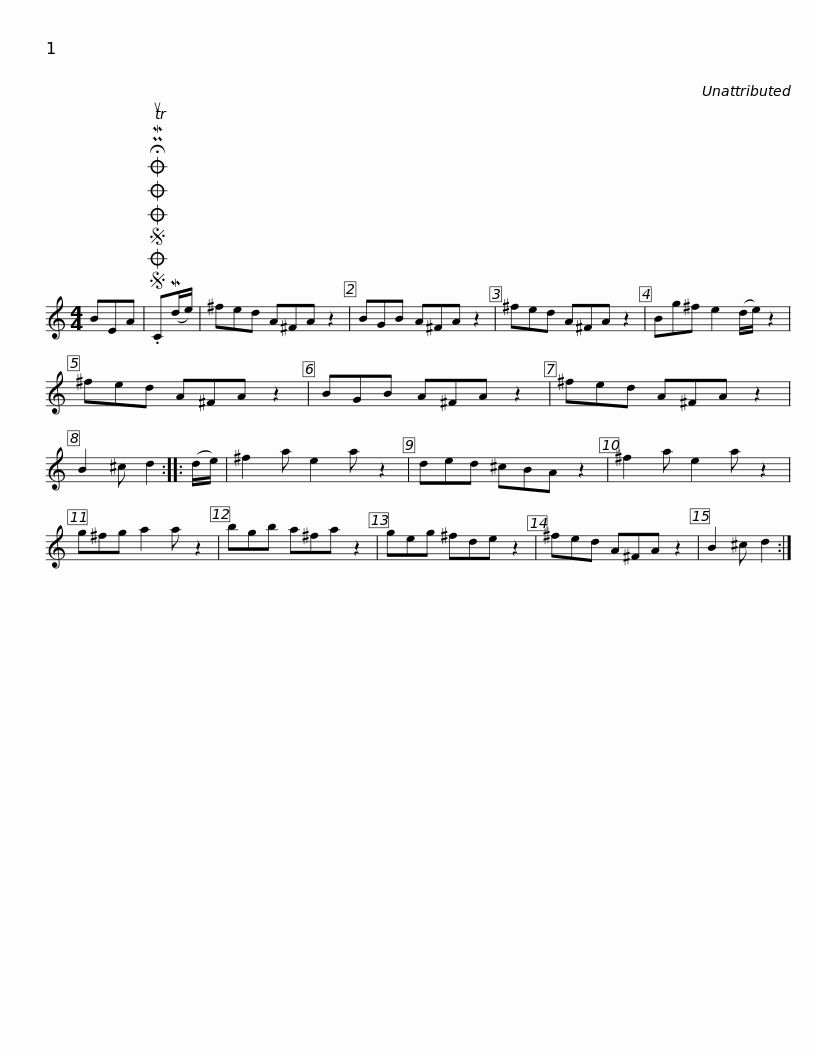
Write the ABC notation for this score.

X:1
L:1/8
M:4/4
I:linebreak $
K:C
V:1 treble
V:1
 BEA |SOSOOO .!fermata!PMTuC(Md/e/) | ^fed A^FA z2 | BGB A^FA z2 | ^fed A^FA z2 | %5
 Bg^f e2 (d/e/) z2 | ^fed A^FA z2 |$ BGB A^FA z2 | ^fed A^FA z2 | B2 ^c d2 :: %10
 (d/e/) | ^f2 a e2 a z2 | ded ^cBA z2 | ^f2 a e2 a z2 | g^fg a2 a z2 |$ %15
 bgb a^fa z2 | geg ^fde z2 | ^fed A^FA z2 | B2 ^c d2 :| %19
